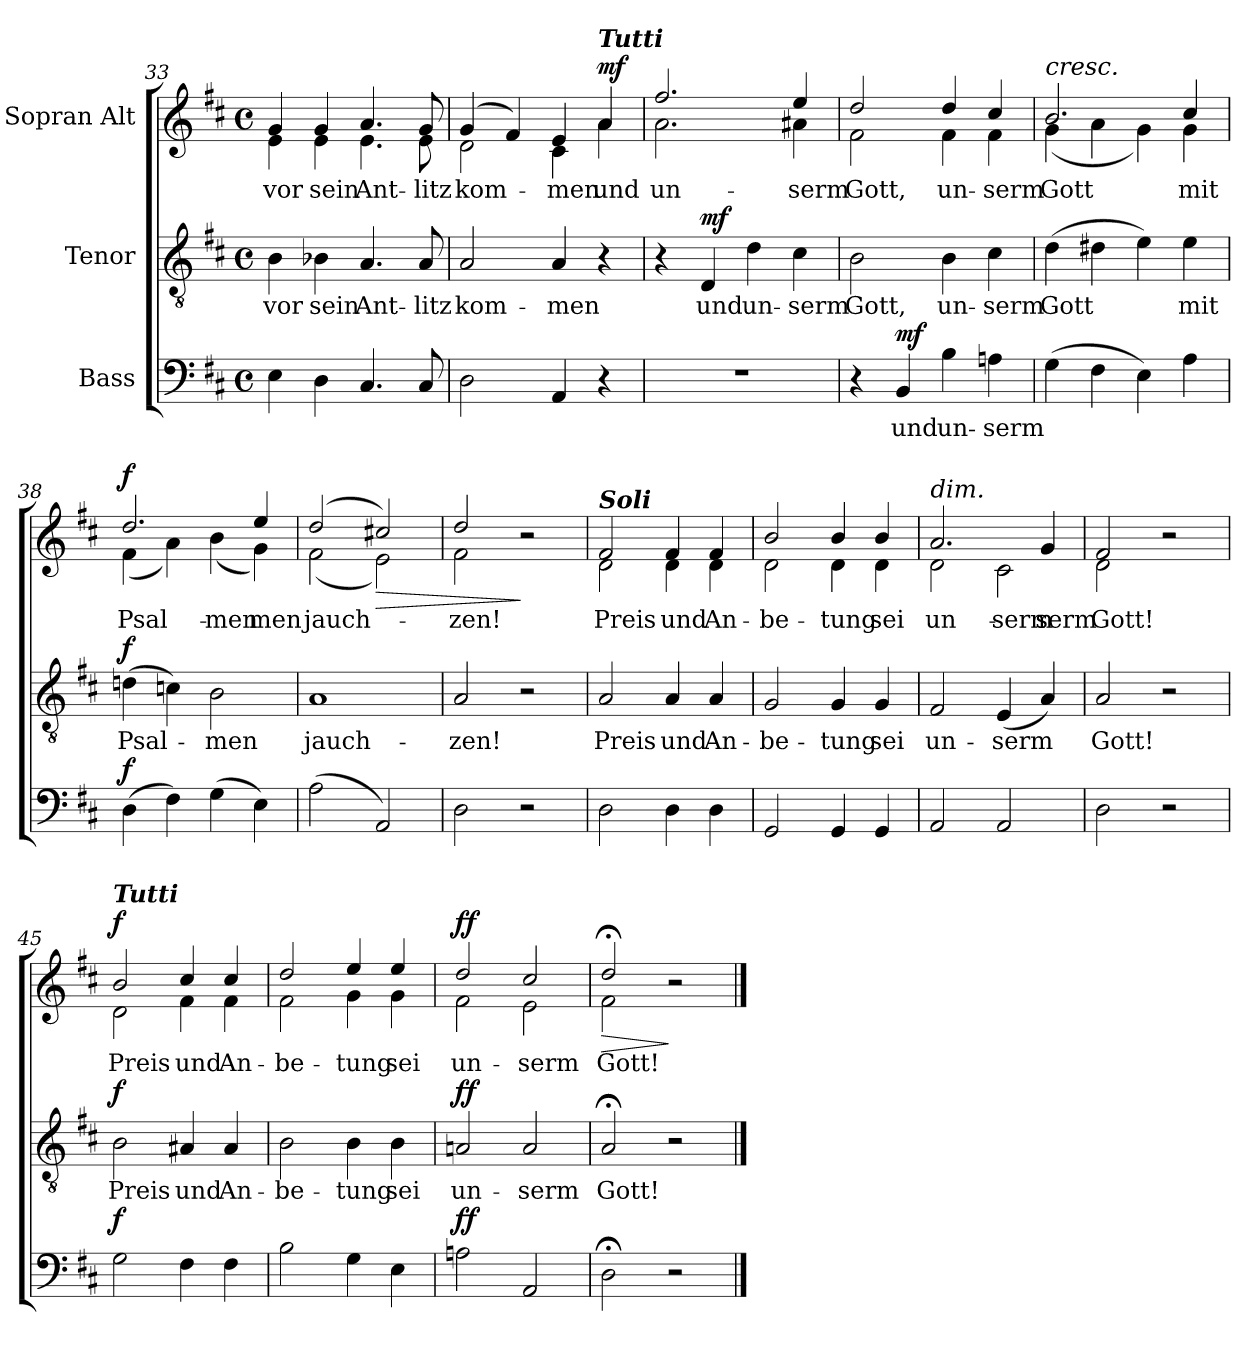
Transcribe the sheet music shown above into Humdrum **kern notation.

**kern	**text	**dynam	**kern	**text	**dynam	**kern	**text	**dynam
*part3	*part3	*part3	*part2	*part2	*part2	*part1	*part1	*part1
*staff3	*staff3	*staff3	*staff2	*staff2	*staff2	*staff1	*staff1	*staff1
*I"Bass	*	*	*I"Tenor	*	*	*I"Sopran Alt	*	*
*clefF4	*	*	*clefGv2	*	*	*clefG2	*	*
*k[f#c#]	*	*	*k[f#c#]	*	*	*k[f#c#]	*	*
*M4/4	*	*	*M4/4	*	*	*M4/4	*	*
*met(c)	*	*	*met(c)	*	*	*met(c)	*	*
=33	=33	=33	=33	=33	=33	=33	=33	=33
*	*	*	*	*	*	*^	*	*
4E\	.	.	4B\	vor	.	4g/	4e\	vor	.
4D\	.	.	4B-X\	sein	.	4g/	4e\	sein	.
4.C#/	.	.	4.A/	Ant-	.	4.a/	4.e\	Ant-	.
8C#/	.	.	8A/	-litz	.	8g/	8e\	-litz	.
=34	=34	=34	=34	=34	=34	=34	=34	=34	=34
2D\	.	.	2A/	kom-	.	(4g/	2d\	kom-	.
.	.	.	.	.	.	4f#/)	.	.	.
4AA/	.	.	4A/	-men	.	4e/	4c#\	-men	.
!	!	!	!	!	!	!LO:TX:a:Bi:t=Tutti	!	!	!
!	!	!	!	!	!	!	!	!	!LO:DY:a
4r	.	.	4r	.	.	4a/	4a\	und	mf
!!LO:LB:g=z	!!
=35	=35	=35	=35	=35	=35	=35	=35	=35	=35
1r	.	.	4r	.	.	2.ff#/	2.a\	un-	.
!	!	!	!	!	!LO:DY:a	!	!	!	!
.	.	.	4D/	und	mf	.	.	.	.
.	.	.	4d\	un-	.	.	.	.	.
.	.	.	4c#\	-serm	.	4ee/	4a#X\	-serm	.
=36	=36	=36	=36	=36	=36	=36	=36	=36	=36
4r	.	.	2B\	Gott,	.	2dd/	2f#\	Gott,	.
!	!	!LO:DY:a	!	!	!	!	!	!	!
4BB/	und	mf	.	.	.	.	.	.	.
4B\	un-	.	4B\	un-	.	4dd/	4f#\	un-	.
4An\	-serm	.	4c#\	-serm	.	4cc#/	4f#\	-serm	.
=37	=37	=37	=37	=37	=37	=37	=37	=37	=37
!	!	!	!	!	!	!LO:TX:a:i:t=cresc.	!	!	!
(4G\	.	.	(4d\	Gott	.	2.b/	(4g\	Gott	.
4F#\	.	.	4d#X\	.	.	.	4a\	.	.
4E\)	.	.	4e\)	.	.	.	4g\)	.	.
4A\	.	.	4e\	mit	.	4cc#/	4g\	mit	.
=38	=38	=38	=38	=38	=38	=38	=38	=38	=38
!	!	!LO:DY:a	!	!	!LO:DY:a	!	!	!	!LO:DY:a
(4D\	.	f	(4dn\	Psal-	f	2.dd/	(4f#\	Psal-	f
4F#\)	.	.	4cn\)	.	.	.	4a\)	.	.
(4G\	.	.	2B\	-men	.	.	(4b\	-men	.
4E\)	.	.	.	.	.	4ee/	4g\)	-men	.
=39	=39	=39	=39	=39	=39	=39	=39	=39	=39
(2A\	.	.	1A	jauch-	.	(2dd/	(2f#\	jauch-	.
!	!	!	!	!	!	!	!	!	!LO:HP:b
2AA/)	.	.	.	.	.	2cc#X/)	2e\)	.	>
=40	=40	=40	=40	=40	=40	=40	=40	=40	=40
2D\	.	.	2A/	-zen!	.	2dd/	2f#\	-zen!	.
2r	.	.	2r	.	.	2r	2ryy	.	]
!!LO:LB:g=z	!!
=41	=41	=41	=41	=41	=41	=41	=41	=41	=41
!	!	!	!	!	!	!LO:TX:a:Bi:t=Soli	!	!	!
2D\	.	.	2A/	Preis	.	2f#/	2d\	Preis	.
4D\	.	.	4A/	und	.	4f#/	4d\	und	.
4D\	.	.	4A/	An-	.	4f#/	4d\	An-	.
=42	=42	=42	=42	=42	=42	=42	=42	=42	=42
2GG/	.	.	2G/	-be-	.	2b/	2d\	-be-	.
4GG/	.	.	4G/	-tung	.	4b/	4d\	-tung	.
4GG/	.	.	4G/	sei	.	4b/	4d\	sei	.
=43	=43	=43	=43	=43	=43	=43	=43	=43	=43
!	!	!	!	!	!	!LO:TX:a:i:t=dim.	!	!	!
2AA/	.	.	2F#/	un-	.	2.a/	2d\	un-	.
2AA/	.	.	(4E/	-serm	.	.	2c#\	-serm	.
.	.	.	4A/)	.	.	4g/	.	-serm	.
=44	=44	=44	=44	=44	=44	=44	=44	=44	=44
2D\	.	.	2A/	Gott!	.	2f#/	2d\	Gott!	.
2r	.	.	2r	.	.	2r	2ryy	.	.
=45	=45	=45	=45	=45	=45	=45	=45	=45	=45
!	!	!	!	!	!	!LO:TX:a:Bi:t=Tutti	!	!	!
!	!	!LO:DY:a	!	!	!LO:DY:a	!	!	!	!LO:DY:a
2G\	.	f	2B\	Preis	f	2b/	2d\	Preis	f
4F#\	.	.	4A#X/	und	.	4cc#/	4f#\	und	.
4F#\	.	.	4A#/	An-	.	4cc#/	4f#\	An-	.
=46	=46	=46	=46	=46	=46	=46	=46	=46	=46
2B\	.	.	2B\	-be-	.	2dd/	2f#\	-be-	.
4G\	.	.	4B\	-tung	.	4ee/	4g\	-tung	.
4E\	.	.	4B\	sei	.	4ee/	4g\	sei	.
=47	=47	=47	=47	=47	=47	=47	=47	=47	=47
!	!	!LO:DY:a	!	!	!LO:DY:a	!	!	!	!LO:DY:a
2An\	.	ff	2An/	un-	ff	2dd/	2f#\	un-	ff
2AA/	.	.	2A/	-serm	.	2cc#/	2e\	-serm	.
=48	=48	=48	=48	=48	=48	=48	=48	=48	=48
!	!	!	!	!	!	!	!	!	!LO:HP:b
2D;<\	.	.	2A;</	Gott!	.	2dd;</	2f#\	Gott!	>
2r	.	.	2r	.	.	2r	2ryy	.	]
*	*	*	*	*	*	*v	*v	*	*
==	==	==	==	==	==	==	==	==
*-	*-	*-	*-	*-	*-	*-	*-	*-
